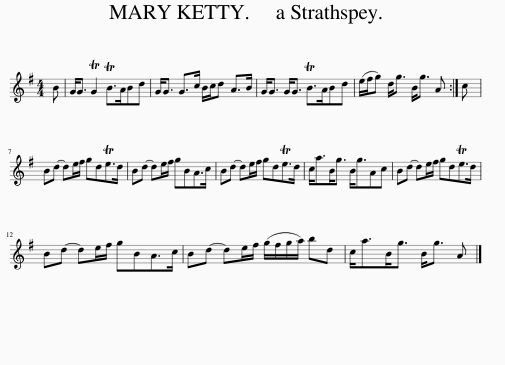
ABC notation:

X:1
L:1/8
M:4/4
I:linebreak $
K:G
V:1 treble
V:1
 B | G<G TG2 TB>ABd | G<G G>c B/c/d A>B | G<G G<G TB>ABd | (e/f/g) d<g B<g A :| %5
 c |$ Bd- de/f/ gdTe>d | Bd- de/f/ gBA>c | Bd- de/f/ gdTe>d | c<aB<g B<gAc | %10
 Bd- de/f/ gdTe>d |$ Bd- de/f/ gBA>c | Bd- de/f/ (g/f/g/a/) bd | c<aB<g B<g A |] %14
